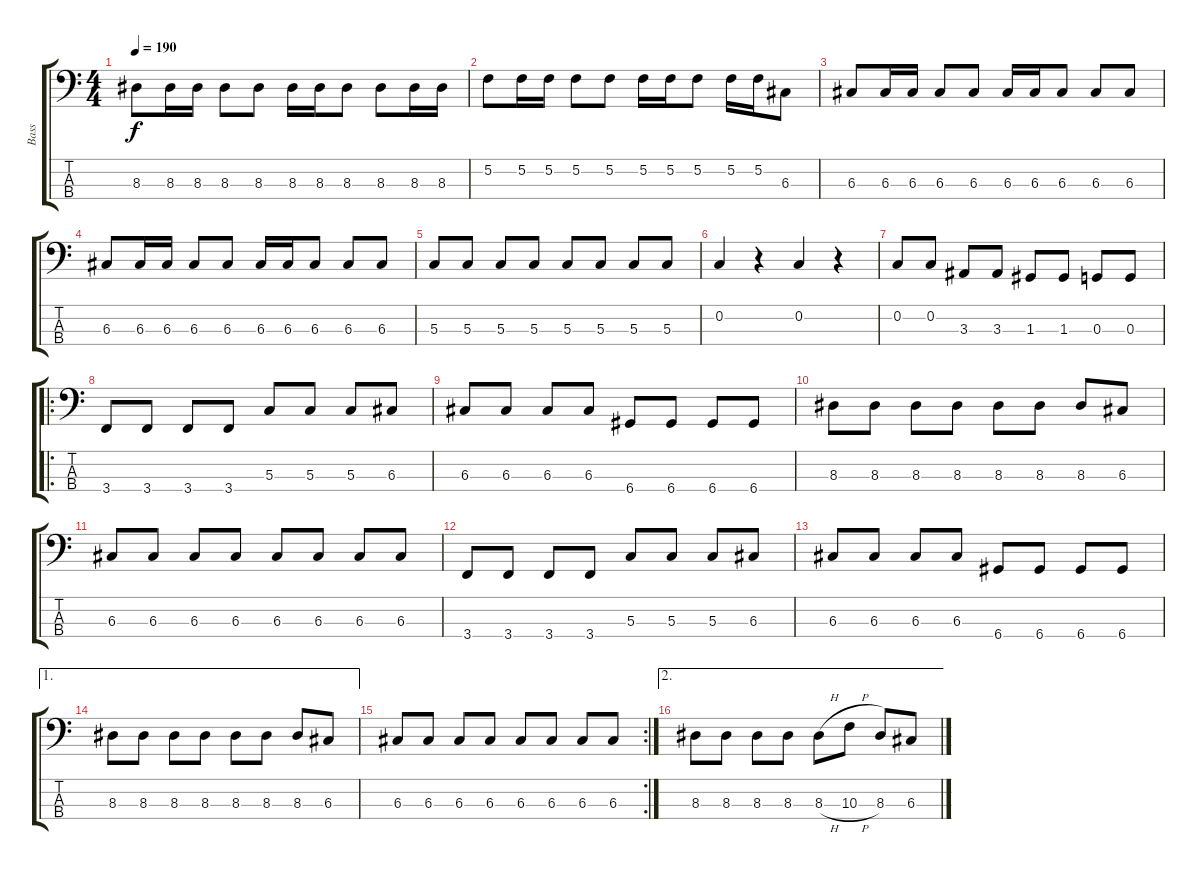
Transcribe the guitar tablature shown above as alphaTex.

\track ("Bass" "Bass") {instrument electricbasspick}
\staff {score tabs}
\tuning (F2 C2 G1 D1) {hide}
\ts (4 4)
\tempo 190
\clef f4
\ks c
8.3.8{dy f} 8.3.16 8.3.16 8.3.8 8.3.8 8.3.16 8.3.16 8.3.8 8.3.8 8.3.16 8.3.16 |
5.2.8 5.2.16 5.2.16 5.2.8 5.2.8 5.2.16 5.2.16 5.2.8 5.2.16 5.2.16 6.3.8 |
6.3.8 6.3.16 6.3.16 6.3.8 6.3.8 6.3.16 6.3.16 6.3.8 6.3.8 6.3.8 |
6.3.8 6.3.16 6.3.16 6.3.8 6.3.8 6.3.16 6.3.16 6.3.8 6.3.8 6.3.8 |
5.3.8 5.3.8 5.3.8 5.3.8 5.3.8 5.3.8 5.3.8 5.3.8 |
0.2.4 r.4 0.2.4 r.4 |
0.2.8 0.2.8 3.3.8 3.3.8 1.3.8 1.3.8 0.3.8 0.3.8 |
\ro
3.4.8 3.4.8 3.4.8 3.4.8 5.3.8 5.3.8 5.3.8 6.3.8 |
6.3.8 6.3.8 6.3.8 6.3.8 6.4.8 6.4.8 6.4.8 6.4.8 |
8.3.8 8.3.8 8.3.8 8.3.8 8.3.8 8.3.8 8.3.8 6.3.8 |
6.3.8 6.3.8 6.3.8 6.3.8 6.3.8 6.3.8 6.3.8 6.3.8 |
3.4.8 3.4.8 3.4.8 3.4.8 5.3.8 5.3.8 5.3.8 6.3.8 |
6.3.8 6.3.8 6.3.8 6.3.8 6.4.8 6.4.8 6.4.8 6.4.8 |
\ae 1
8.3.8 8.3.8 8.3.8 8.3.8 8.3.8 8.3.8 8.3.8 6.3.8 |
\rc 2
6.3.8 6.3.8 6.3.8 6.3.8 6.3.8 6.3.8 6.3.8 6.3.8 |
\ae 2
8.3.8 8.3.8 8.3.8 8.3.8 8.3{h}.8 10.3{h}.8 8.3.8 6.3.8
